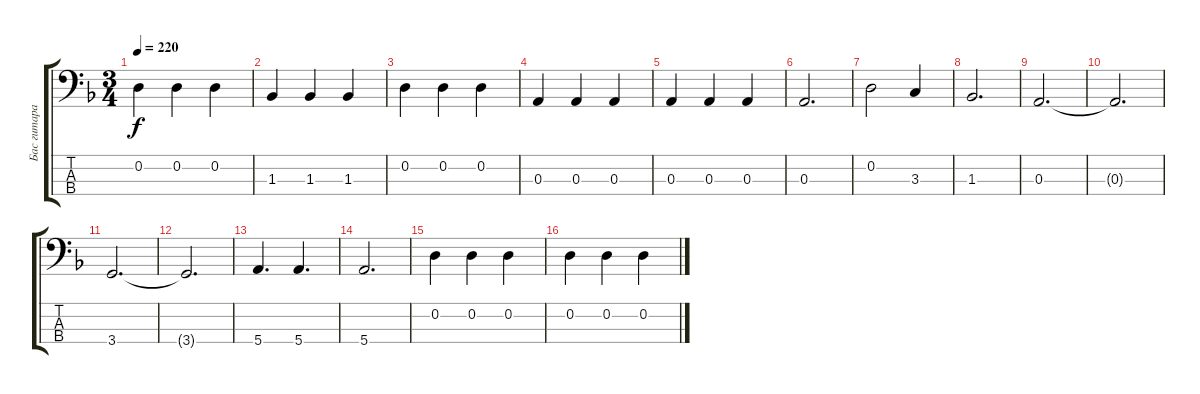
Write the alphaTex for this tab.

\track ("Бас гитара" "Бас гитара") {instrument electricbassfinger}
\staff {score tabs}
\tuning (G2 D2 A1 E1) {hide}
\ts (3 4)
\tempo 220
\clef f4
\ks f
0.2.4{dy f} 0.2.4 0.2.4 |
1.3.4 1.3.4 1.3.4 |
0.2.4 0.2.4 0.2.4 |
0.3.4 0.3.4 0.3.4 |
0.3.4 0.3.4 0.3.4 |
0.3.2{d} |
0.2.2 3.3.4 |
1.3.2{d} |
0.3.2{d} |
0.3{t}.2{d} |
3.4.2{d} |
3.4{t}.2{d} |
5.4.4{d} 5.4.4{d} |
5.4.2{d} |
0.2.4 0.2.4 0.2.4 |
0.2.4 0.2.4 0.2.4
